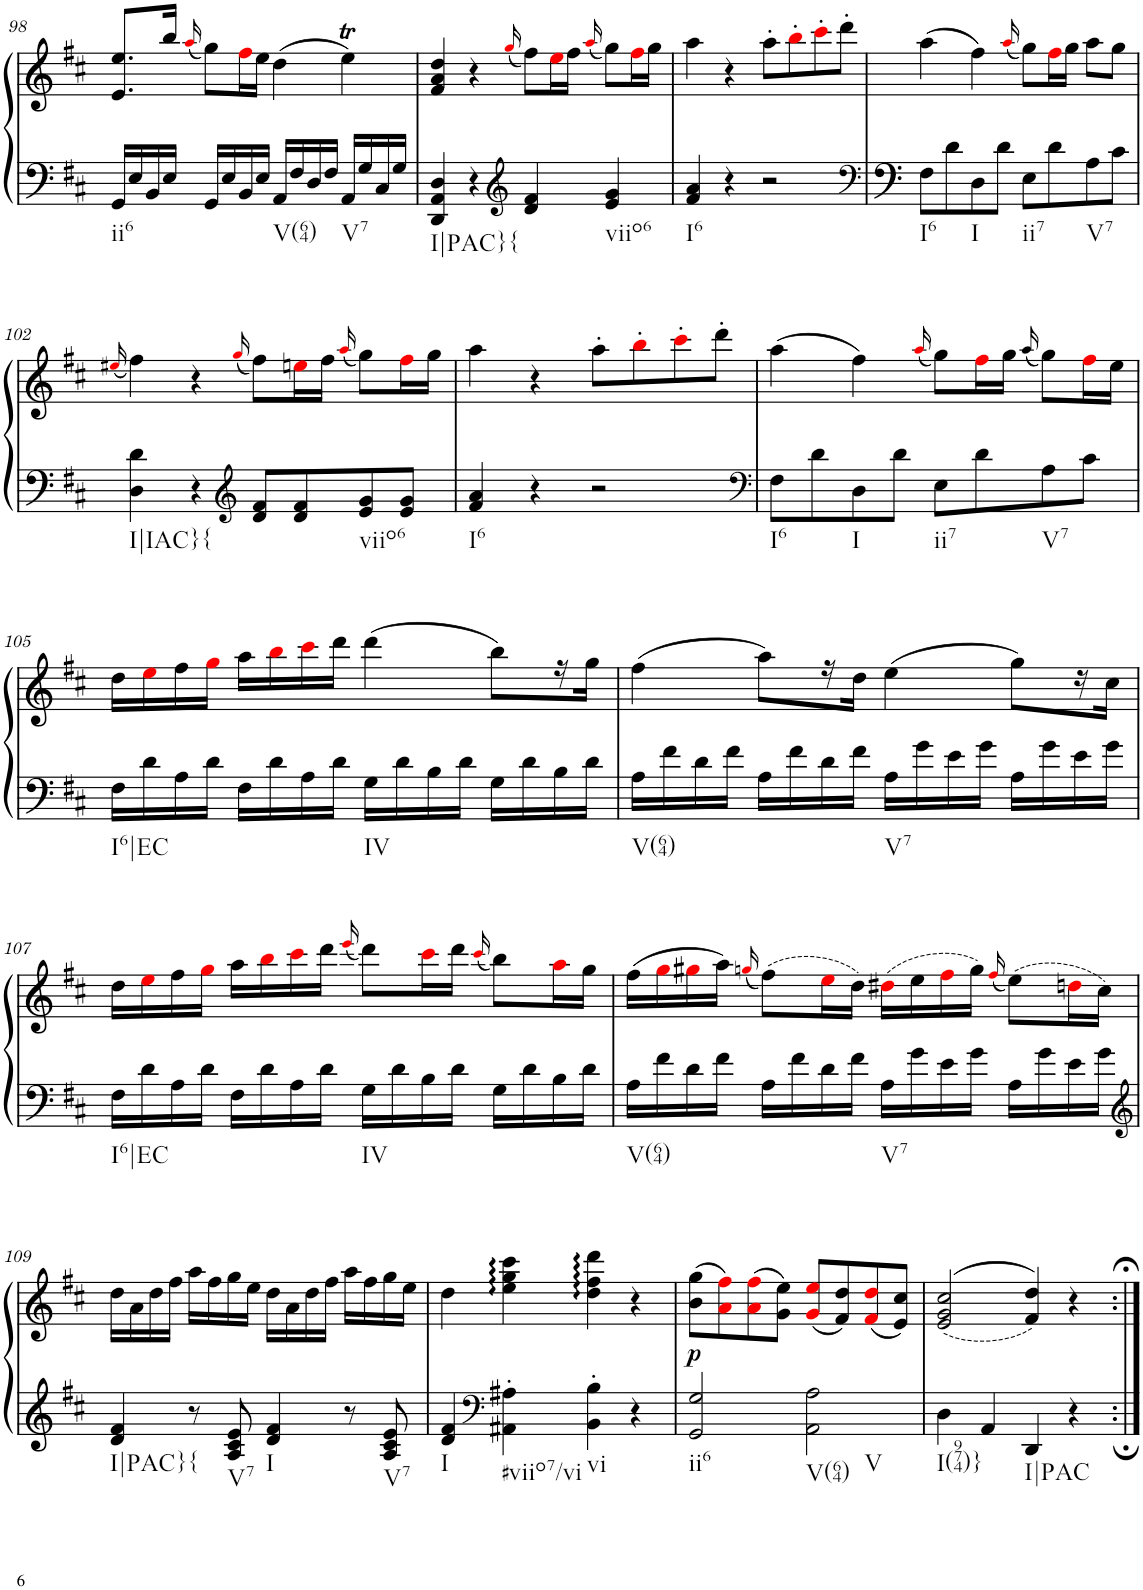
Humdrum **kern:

**kern	**kern	**dynam
*part1	*part1	*part1
*staff2	*staff1	*staff1/2
*I"Piano, Piano right	*	*
*I'Pno.	*	*
!!LO:PB:g=z
*clefG2	*clefG2	*
*k[f#c#]	*k[f#c#]	*
*M4/4	*M4/4	*
*met(c)	*met(c)	*
=98	=98	=98
!LO:TX:b:t=ii6	!	!
16GG/LL	8.e/ 8.ee/L	.
16E/	.	.
16BB/	.	.
16E/JJ	16bb/Jk	.
.	(16qaai/	.
16GG/LL	8gg\L)	.
16E/	.	.
16BB/	16ff#i\L	.
16E/JJ	16ee\JJ	.
!LO:TX:b:t=V(64)	!	!
16AA/LL	(4dd\	.
16F#/	.	.
16D/	.	.
16F#/JJ	.	.
!LO:TX:b:t=V7	!	!
16AA/LL	4eeT\)	.
16G/	.	.
16C#/	.	.
16G/JJ	.	.
=99	=99	=99
!LO:TX:b:t=I|PAC}{	!	!
4DD/ 4AA/ 4D/	4f#/ 4a/ 4dd/	.
4r	4r	.
*clefG2	*	*
.	(16qggi/	.
4d/ 4f#/	8ff#\L)	.
.	16eei\L	.
.	16ff#\JJ	.
.	(16qaai/	.
!LO:TX:b:t=viio6	!	!
4e/ 4g/	8gg\L)	.
.	16ff#i\L	.
.	16gg\JJ	.
=100	=100	=100
!LO:TX:b:t=I6	!	!
4f#/ 4a/	4aa\	.
4r	4r	.
2r	8aa'\L	.
.	8bb'i\	.
.	8ccc#'i\	.
.	8ddd'\J	.
=101	=101	=101
*clefF4	*	*
!LO:TX:b:t=I6	!	!
8F#\L	(4aa\	.
8d\	.	.
!LO:TX:b:t=I	!	!
8D\	4ff#\)	.
8d\J	.	.
.	(16qaai/	.
!LO:TX:b:t=ii7	!	!
8E\L	8gg\L)	.
8d\	16ff#i\L	.
.	16gg\JJ	.
!LO:TX:b:t=V7	!	!
8A\	8aa\L	.
8c#\J	8gg\J	.
!!LO:LB:g=z
=102	=102	=102
.	(16qee#Xi/	.
!LO:TX:b:t=I|IAC}{	!	!
4D\ 4d\	4ff#\)	.
4r	4r	.
*clefG2	*	*
.	(16qggi/	.
8d/ 8f#/L	8ff#\L)	.
8d/ 8f#/	16eeni\L	.
.	16ff#\JJ	.
.	(16qaai/	.
!LO:TX:b:t=viio6	!	!
8e/ 8g/	8gg\L)	.
8e/ 8g/J	16ff#i\L	.
.	16gg\JJ	.
=103	=103	=103
!LO:TX:b:t=I6	!	!
4f#/ 4a/	4aa\	.
4r	4r	.
2r	8aa'\L	.
.	8bb'i\	.
.	8ccc#'i\	.
.	8ddd'\J	.
=104	=104	=104
*clefF4	*	*
!LO:TX:b:t=I6	!	!
8F#\L	(4aa\	.
8d\	.	.
!LO:TX:b:t=I	!	!
8D\	4ff#\)	.
8d\J	.	.
.	(16qaai/	.
!LO:TX:b:t=ii7	!	!
8E\L	8gg\L)	.
8d\	16ff#i\L	.
.	16gg\JJ	.
.	(16qaa/	.
!LO:TX:b:t=V7	!	!
8A\	8gg\L)	.
8c#\J	16ff#i\L	.
.	16ee\JJ	.
!!LO:LB:g=z
=105	=105	=105
!LO:TX:b:t=I6|EC	!	!
16F#\LL	16dd\LL	.
16d\	16eei\	.
16A\	16ff#\	.
16d\JJ	16ggi\JJ	.
16F#\LL	16aa\LL	.
16d\	16bbi\	.
16A\	16ccc#i\	.
16d\JJ	16ddd\JJ	.
!LO:TX:b:t=IV	!	!
16G\LL	(4ddd\	.
16d\	.	.
16B\	.	.
16d\JJ	.	.
16G\LL	8bb\L)	.
16d\	.	.
16B\	16r	.
16d\JJ	16gg\JJ	.
=106	=106	=106
!LO:TX:b:t=V(64)	!	!
16A\LL	(4ff#\	.
16f#\	.	.
16d\	.	.
16f#\JJ	.	.
16A\LL	8aa\L)	.
16f#\	.	.
16d\	16r	.
16f#\JJ	16dd\JJ	.
!LO:TX:b:t=V7	!	!
16A\LL	(4ee\	.
16g\	.	.
16e\	.	.
16g\JJ	.	.
16A\LL	8gg\L)	.
16g\	.	.
16e\	16r	.
16g\JJ	16cc#\JJ	.
!!LO:LB:g=z
=107	=107	=107
!LO:TX:b:t=I6|EC	!	!
16F#\LL	16dd\LL	.
16d\	16eei\	.
16A\	16ff#\	.
16d\JJ	16ggi\JJ	.
16F#\LL	16aa\LL	.
16d\	16bbi\	.
16A\	16ccc#i\	.
16d\JJ	16ddd\JJ	.
.	(16qeeei/	.
!LO:TX:b:t=IV	!	!
16G\LL	8ddd\L)	.
16d\	.	.
16B\	16ccc#i\L	.
16d\JJ	16ddd\JJ	.
.	(16qccc#i/	.
16G\LL	8bb\L)	.
16d\	.	.
16B\	16aai\L	.
16d\JJ	16gg\JJ	.
=108	=108	=108
!LO:TX:b:t=V(64)	!	!
16A\LL	(16ff#\LL	.
16f#\	16ggi\	.
16d\	16gg#Xi\	.
16f#\JJ	16aa\JJ)	.
.	(16qggni/	.
16A\LL	(8ff#\L)	.
16f#\	.	.
16d\	16eei\L	.
16f#\JJ	16dd\JJ)	.
!LO:TX:b:t=V7	!	!
16A\LL	(16dd#Xi\LL	.
16g\	16ee\	.
16e\	16ff#i\	.
16g\JJ	16gg\JJ)	.
.	(16qff#i/	.
16A\LL	(8ee\L)	.
16g\	.	.
16e\	16ddni\L	.
16g\JJ	16cc#\JJ)	.
!!LO:LB:g=z
=109	=109	=109
*clefG2	*	*
!LO:TX:b:t=I|PAC}{	!	!
4d/ 4f#/	16dd\LL	.
.	16a\	.
.	16dd\	.
.	16ff#\JJ	.
8r	16aa\LL	.
.	16ff#\	.
!LO:TX:b:t=V7	!	!
8A/ 8c#/ 8e/	16gg\	.
.	16ee\JJ	.
!LO:TX:b:t=I	!	!
4d/ 4f#/	16dd\LL	.
.	16a\	.
.	16dd\	.
.	16ff#\JJ	.
8r	16aa\LL	.
.	16ff#\	.
!LO:TX:b:t=V7	!	!
8A/ 8c#/ 8e/	16gg\	.
.	16ee\JJ	.
=110	=110	=110
!LO:TX:b:t=I	!	!
4d/ 4f#/	4dd\	.
*clefF4	*	*
!LO:TX:b:t=#viio7/vi	!	!
4AA#X\' 4A#X\'	4ee\ 4gg\ 4ccc#\	.
!LO:TX:b:t=vi	!	!
4BB\' 4B\'	4dd\ 4ff#\ 4ddd\	.
4r	4r	.
=111	=111	=111
!LO:TX:b:t=ii6	!	!
!	!	!LO:DY:b
2GG/ 2G/	(8b\ 8gg\L	p
.	8ai\ 8ff#i\)	.
.	(8ai\ 8ff#i\	.
.	8g\ 8ee\J)	.
!LO:TX:b:t=V(64)	!	!
!LO:TX:b:t=V	!	!
2AA\ 2A\	(8gi/ 8eei/L	.
.	8f#/ 8dd/)	.
.	(8f#i/ 8ddi/	.
.	8e/ 8cc#/J)	.
=112	=112	=112
!LO:TX:b:t=I(974)}	!	!
4D\	((>2e/ 2g/ 2cc#/	.
4AA/	.	.
!LO:TX:b:t=I|PAC	!	!
4DD/	4f#/ 4dd/))	.
4r	4r	.
=:|!	=:|!	=:|!
*-	*-	*-
